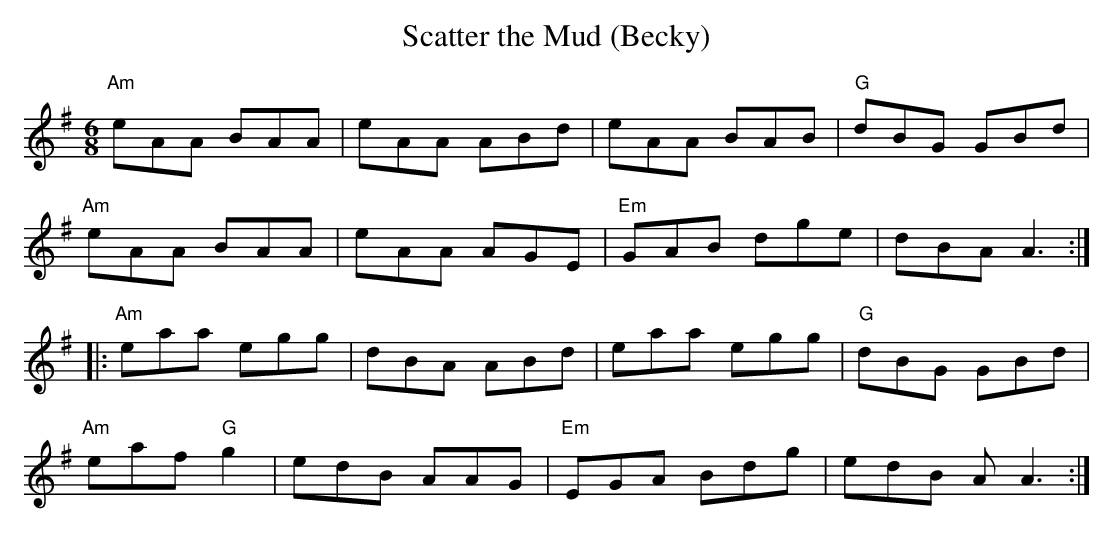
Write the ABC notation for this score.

X:1
T:Scatter the Mud (Becky)
M:6/8
L:1/8
K:ADor
"Am"eAA BAA|eAA ABd|eAA BAB|"G"dBG GBd|
"Am"eAA BAA|eAA AGE|"Em"GAB dge|dBA A3:|:
"Am"eaa egg|dBA ABd|eaa egg|"G"dBG GBd|
"Am"eaf# "G"g2|edB AAG|"Em"EGA Bdg|edB AA3:|
